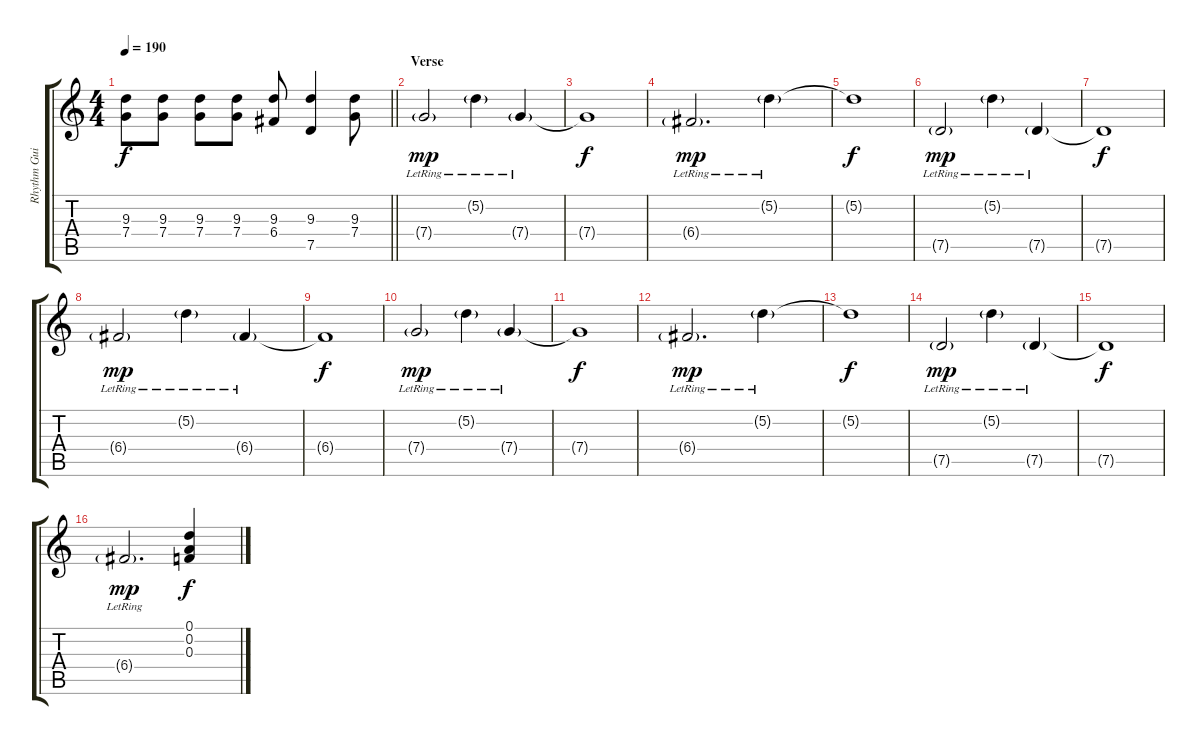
\track ("Rhythm Guitar" "Rhythm Gui") {instrument distortionguitar}
\staff {score tabs}
\tuning (D4 A3 F3 C3 G2 D2) {hide}
\ts (4 4)
\tempo 190
\clef g2
\barLineRight lightlight
\ks c
(9.3 7.4).8{dy f} (9.3 7.4).8 (9.3 7.4).8 (9.3 7.4).8 (9.3 6.4).8 (9.3 7.5).4 (9.3 7.4).8 |
\section ("" "Verse")
7.4{g lr}.2{dy mp} 5.2{g lr}.4 7.4{g lr}.4 |
7.4{t}.1{dy f} |
6.4{g lr}.2{d dy mp} 5.2{g lr}.4 |
5.2{t}.1{dy f} |
7.5{g lr}.2{dy mp} 5.2{g lr}.4 7.5{g lr}.4 |
7.5{t}.1{dy f} |
6.4{g lr}.2{dy mp} 5.2{g lr}.4 6.4{g lr}.4 |
6.4{t}.1{dy f} |
7.4{g lr}.2{dy mp} 5.2{g lr}.4 7.4{g lr}.4 |
7.4{t}.1{dy f} |
6.4{g lr}.2{d dy mp} 5.2{g lr}.4 |
5.2{t}.1{dy f} |
7.5{g lr}.2{dy mp} 5.2{g lr}.4 7.5{g lr}.4 |
7.5{t}.1{dy f} |
6.4{g lr}.2{d dy mp} (0.1 0.2 0.3).4{dy f}
